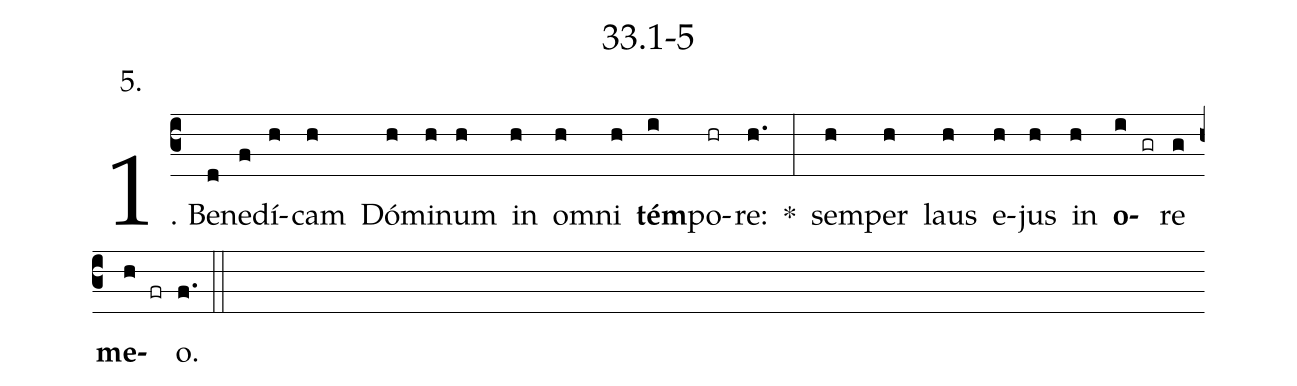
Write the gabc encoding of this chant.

name: 33.1-5;
annotation: 5.;
%%
(c3)1. Be(d)ne(f)dí(h)cam(h) Dó(h)mi(h)num(h) in(h) om(h)ni(h) <b>tém</b>(i)po(hr)re:(h.) *(:) sem(h)per(h) laus(h) e(h)jus(h) in(h) <b>o</b>(i gr)re(g) <b>me</b>(h fr)o.(f.) (::)
